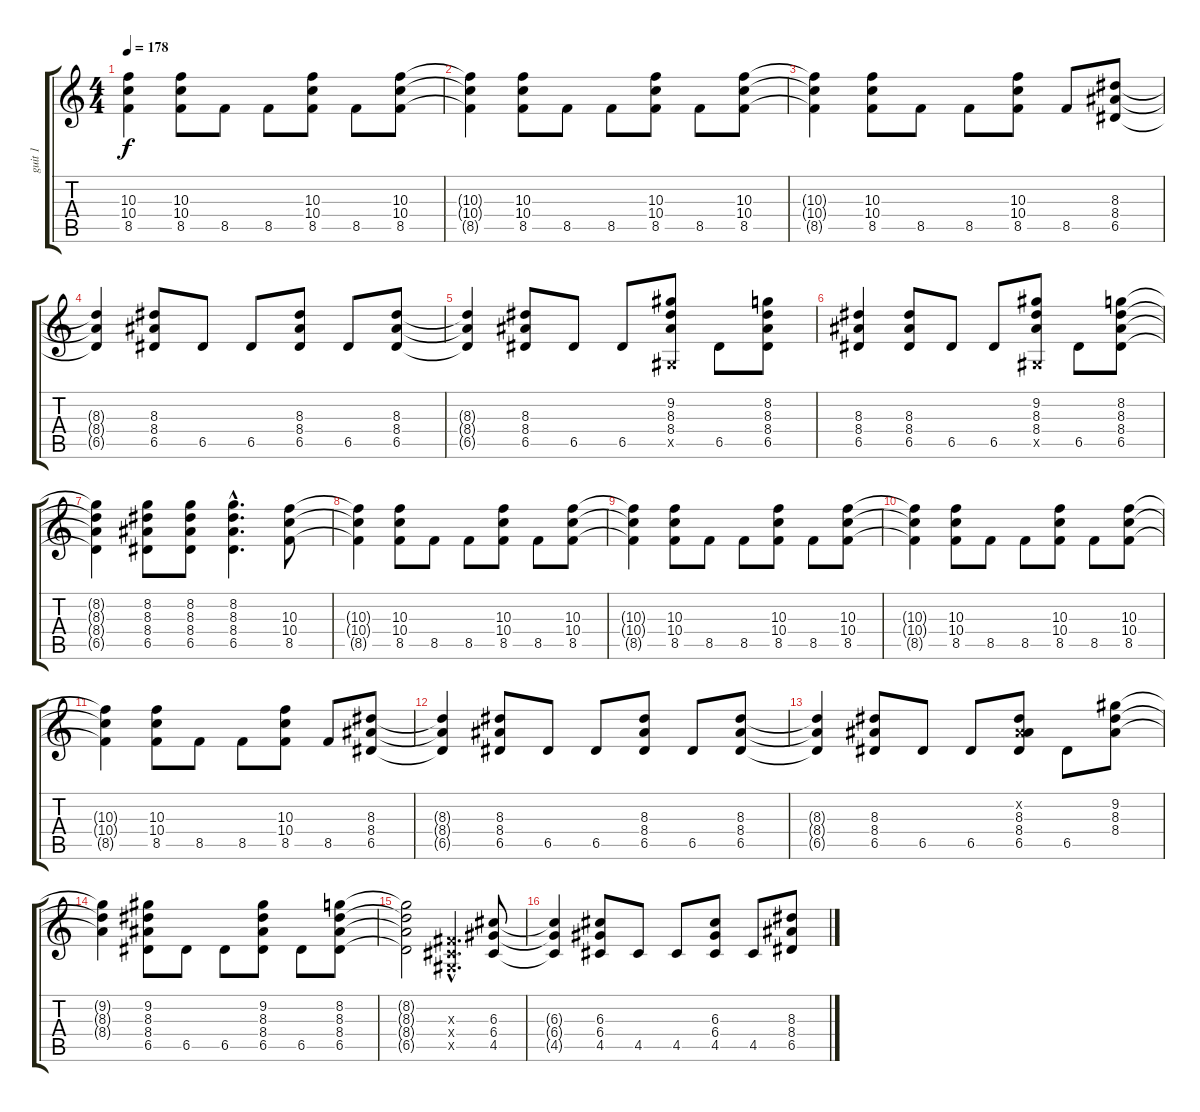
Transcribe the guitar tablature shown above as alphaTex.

\track ("guit 1" "guit 1") {instrument distortionguitar}
\staff {score tabs}
\tuning (E4 B3 G3 D3 A2 E2) {hide}
\ts (4 4)
\tempo 178
\clef g2
\ks c
(10.3{t} 10.4{t} 8.5{t}).4{dy f} (10.3 10.4 8.5).8 8.5.8 8.5.8 (10.3 10.4 8.5).8 8.5.8 (10.3 10.4 8.5).8 |
(10.3{t} 10.4{t} 8.5{t}).4 (10.3 10.4 8.5).8 8.5.8 8.5.8 (10.3 10.4 8.5).8 8.5.8 (10.3 10.4 8.5).8 |
(10.3{t} 10.4{t} 8.5{t}).4 (10.3 10.4 8.5).8 8.5.8 8.5.8 (10.3 10.4 8.5).8 8.5.8 (8.3 8.4 6.5).8 |
(8.3{t} 8.4{t} 6.5{t}).4 (8.3 8.4 6.5).8 6.5.8 6.5.8 (8.3 8.4 6.5).8 6.5.8 (8.3 8.4 6.5).8 |
(8.3{t} 8.4{t} 6.5{t}).4 (8.3 8.4 6.5).8 6.5.8 6.5.8 (9.2 8.3 8.4 -1.5{x}).8 6.5.8 (8.2 8.3 8.4 6.5).8 |
(8.3 8.4 6.5).4 (8.3 8.4 6.5).8 6.5.8 6.5.8 (9.2 8.3 8.4 -1.5{x}).8 6.5.8 (8.2 8.3 8.4 6.5).8 |
(8.2{t} 8.3{t} 8.4{t} 6.5{t}).4 (8.2 8.3 8.4 6.5).8 (8.2 8.3 8.4 6.5).8 (8.2{hac} 8.3{hac} 8.4{hac} 6.5{hac}).4{d} (10.3 10.4 8.5).8 |
(10.3{t} 10.4{t} 8.5{t}).4 (10.3 10.4 8.5).8 8.5.8 8.5.8 (10.3 10.4 8.5).8 8.5.8 (10.3 10.4 8.5).8 |
(10.3{t} 10.4{t} 8.5{t}).4 (10.3 10.4 8.5).8 8.5.8 8.5.8 (10.3 10.4 8.5).8 8.5.8 (10.3 10.4 8.5).8 |
(10.3{t} 10.4{t} 8.5{t}).4 (10.3 10.4 8.5).8 8.5.8 8.5.8 (10.3 10.4 8.5).8 8.5.8 (10.3 10.4 8.5).8 |
(10.3{t} 10.4{t} 8.5{t}).4 (10.3 10.4 8.5).8 8.5.8 8.5.8 (10.3 10.4 8.5).8 8.5.8 (8.3 8.4 6.5).8 |
(8.3{t} 8.4{t} 6.5{t}).4 (8.3 8.4 6.5).8 6.5.8 6.5.8 (8.3 8.4 6.5).8 6.5.8 (8.3 8.4 6.5).8 |
(8.3{t} 8.4{t} 6.5{t}).4 (8.3 8.4 6.5).8 6.5.8 6.5.8 (-1.2{x} 8.3 8.4 6.5).8 6.5.8 (9.2 8.3 8.4).8 |
(9.2{t} 8.3{t} 8.4{t}).4 (9.2 8.3 8.4 6.5).8 6.5.8 6.5.8 (9.2 8.3 8.4 6.5).8 6.5.8 (8.2 8.3 8.4 6.5).8 |
(8.2{t} 8.3{t} 8.4{t} 6.5{t}).2 (-1.3{hac x} -1.4{hac x} -1.5{hac x}).4{d} (6.3 6.4 4.5).8 |
(6.3{t} 6.4{t} 4.5{t}).4 (6.3 6.4 4.5).8 4.5.8 4.5.8 (6.3 6.4 4.5).8 4.5.8 (8.3 8.4 6.5).8
